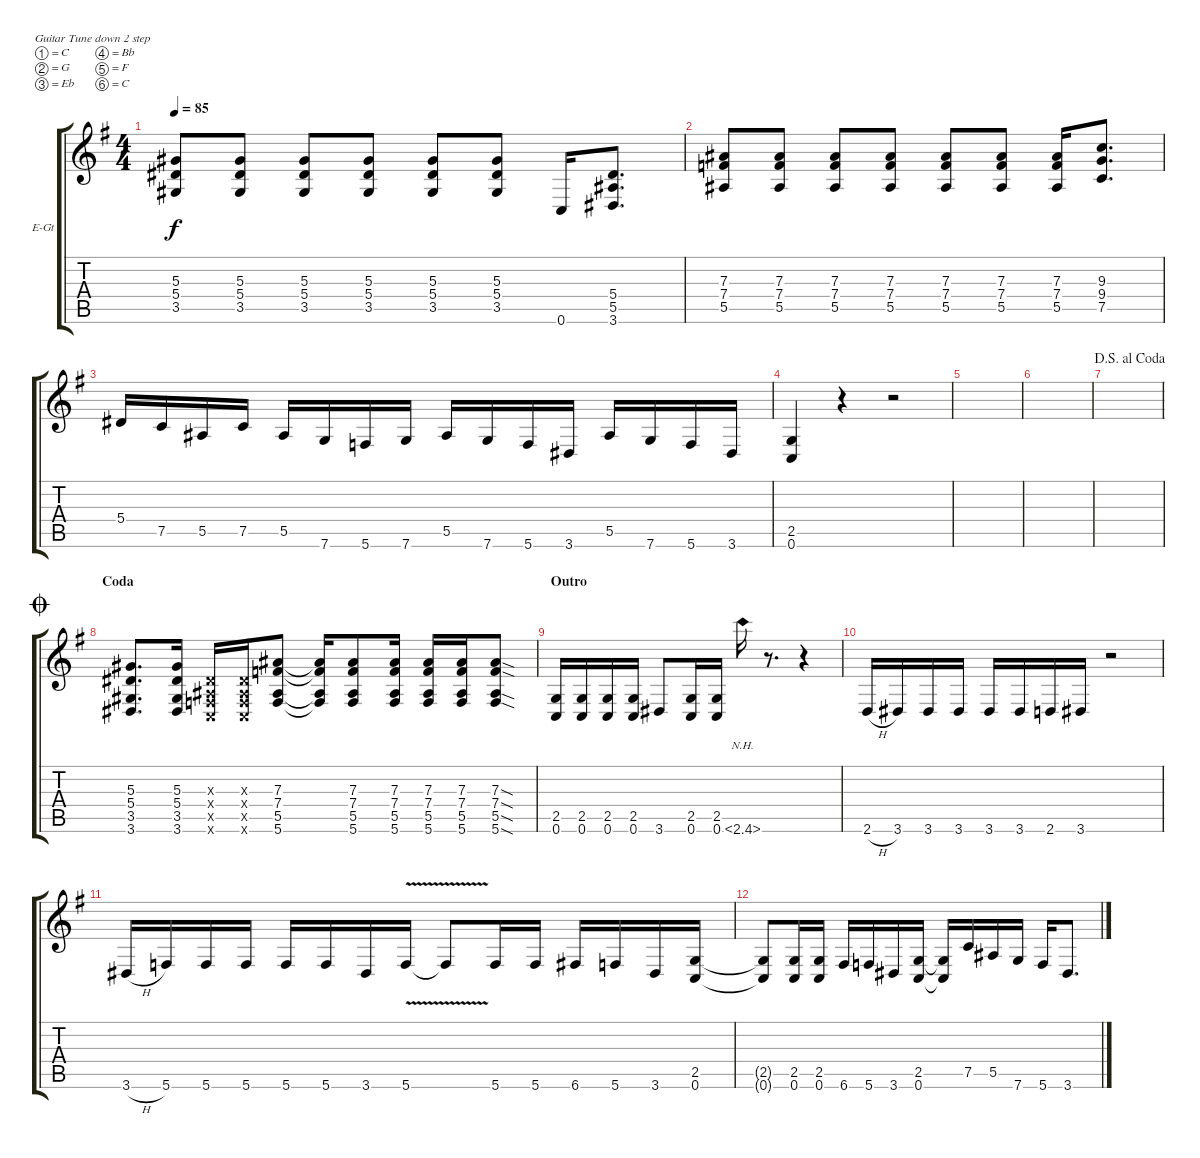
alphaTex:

\defaultSystemsLayout 4
\bracketExtendMode groupsimilarinstruments
\firstSystemTrackNameOrientation horizontal
\otherSystemsTrackNameOrientation horizontal
\track ("Guitar 1" "E-Gt") {instrument distortionguitar}
\staff {score tabs}
\tuning (C4 G3 Eb3 Bb2 F2 C2)
\ts (4 4)
\tempo 85
\clef g2
\ks g
(5.3 5.4 3.5).8{dy f} (5.3 5.4 3.5).8 (5.3 5.4 3.5).8 (5.3 5.4 3.5).8 (5.3 5.4 3.5).8 (5.3 5.4 3.5).8 0.6.16 (5.4 5.5 3.6).8{d} |
(5.5 7.4 7.3).8 (5.5 7.4 7.3).8 (5.5 7.4 7.3).8 (5.5 7.4 7.3).8 (5.5 7.4 7.3).8 (5.5 7.4 7.3).8 (5.5 7.4 7.3).16 (9.3 9.4 7.5).8{d} |
5.4.16 7.5.16 5.5.16 7.5.16 5.5.16 7.6.16 5.6.16 7.6.16 5.5.16 7.6.16 5.6.16 3.6.16 5.5.16 7.6.16 5.6.16 3.6.16 |
(0.6 2.5).4 r.4 r.2 |
|
|
\jump dalsegnoalcoda
|
\section ("" "Coda")
\jump coda
(5.3 5.4 3.5 3.6).8{d} (3.6 3.5 5.4 5.3).16 (0.3{x} 0.4{x} 0.5{x} 0.6{x}).16 (0.6{x} 0.5{x} 0.4{x} 0.3{x}).16 (7.3 7.4 5.5 5.6).8 (5.6{t} 5.5{t} 7.4{t} 7.3{t}).16 (7.3 7.4 5.5 5.6).8 (7.3 7.4 5.5 5.6).16 (7.3 7.4 5.5 5.6).16 (7.3 7.4 5.5 5.6).16 (7.3{sod} 7.4{sod} 5.5{sod} 5.6{sod}).8 |
\section ("" "Outro")
(0.6 2.5).16 (0.6 2.5).16 (0.6 2.5).16 (0.6 2.5).16 3.6.8 (0.6 2.5).16 (0.6 2.5).16 2.6{nh}.16 r.8{d} r.4 |
2.6{h}.16 3.6.16 3.6.16 3.6.16 3.6.16 3.6.16 2.6.16 3.6.16 r.2 |
3.6{h}.16 5.6.16 5.6.16 5.6.16 5.6.16 5.6.16 3.6.16 5.6{v}.16 5.6{v t}.8 5.6.16 5.6.16 6.6.16 5.6.16 3.6.16 (0.6 2.5).16 |
(2.5{t} 0.6{t}).8 (0.6 2.5).16 (0.6 2.5).16 6.6.16 5.6.16 3.6.16 (0.6 2.5).16 (0.6{t} 2.5{t}).16 7.5.16 5.5.16 7.6.16 5.6.16 3.6.8{d}
